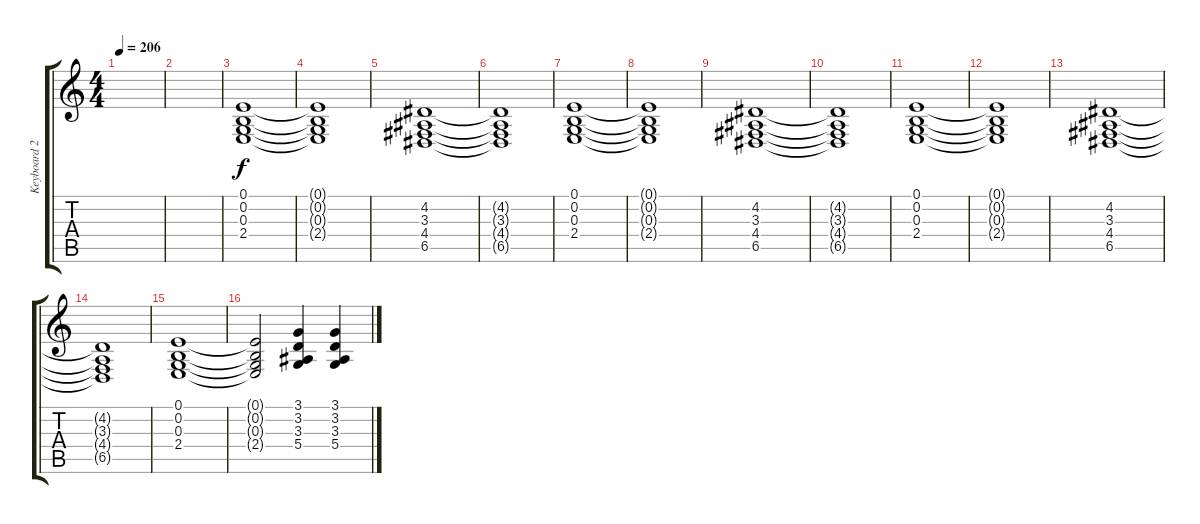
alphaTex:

\track ("Keyboard 2" "Keyboard 2") {instrument choiraahs}
\staff {score tabs}
\tuning (E4 B3 G3 D3 A2 E2) {hide}
\ts (4 4)
\tempo 206
\clef g2
\ks c
|
|
(0.1 0.2 0.3 2.4).1 |
(0.1{t} 0.2{t} 0.3{t} 2.4{t}).1 |
(4.2 3.3 4.4 6.5).1 |
(4.2{t} 3.3{t} 4.4{t} 6.5{t}).1 |
(0.1 0.2 0.3 2.4).1 |
(0.1{t} 0.2{t} 0.3{t} 2.4{t}).1 |
(4.2 3.3 4.4 6.5).1 |
(4.2{t} 3.3{t} 4.4{t} 6.5{t}).1 |
(0.1 0.2 0.3 2.4).1 |
(0.1{t} 0.2{t} 0.3{t} 2.4{t}).1 |
(4.2 3.3 4.4 6.5).1 |
(4.2{t} 3.3{t} 4.4{t} 6.5{t}).1 |
(0.1 0.2 0.3 2.4).1 |
(0.1{t} 0.2{t} 0.3{t} 2.4{t}).2 (3.1 3.2 3.3 5.4).4 (3.1 3.2 3.3 5.4).4
